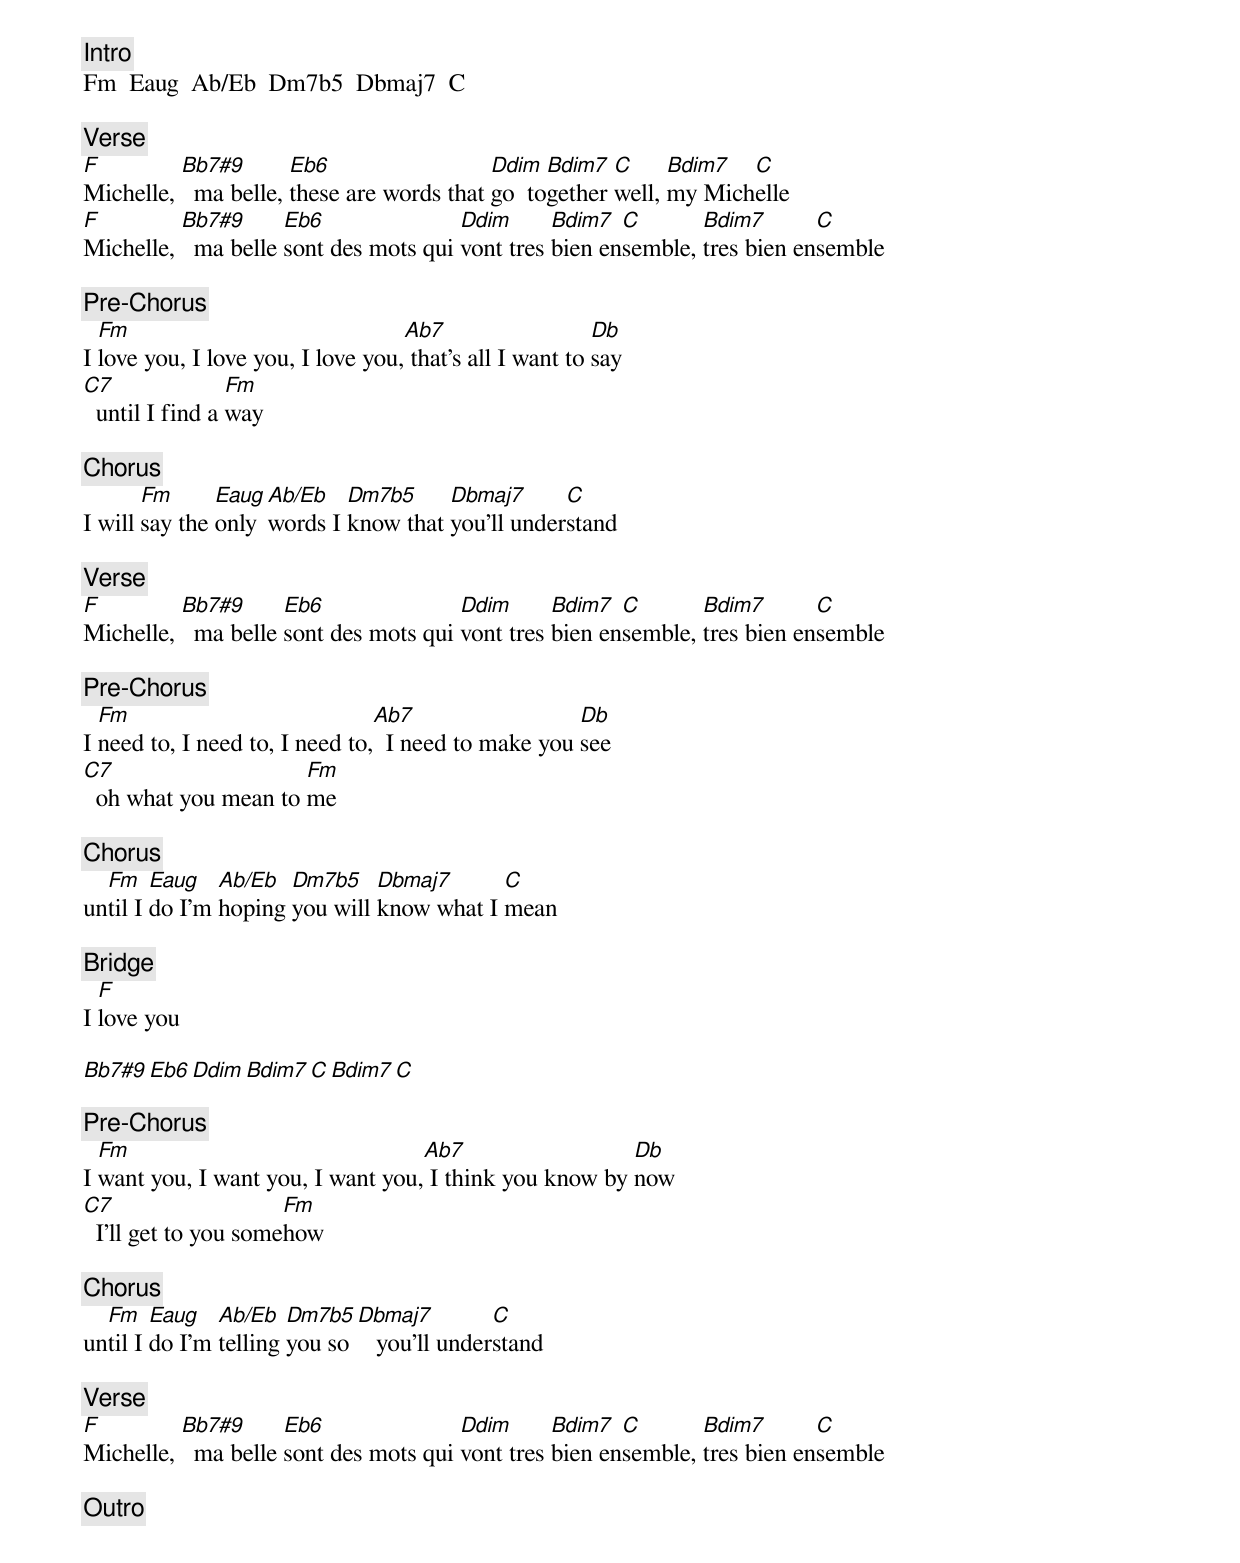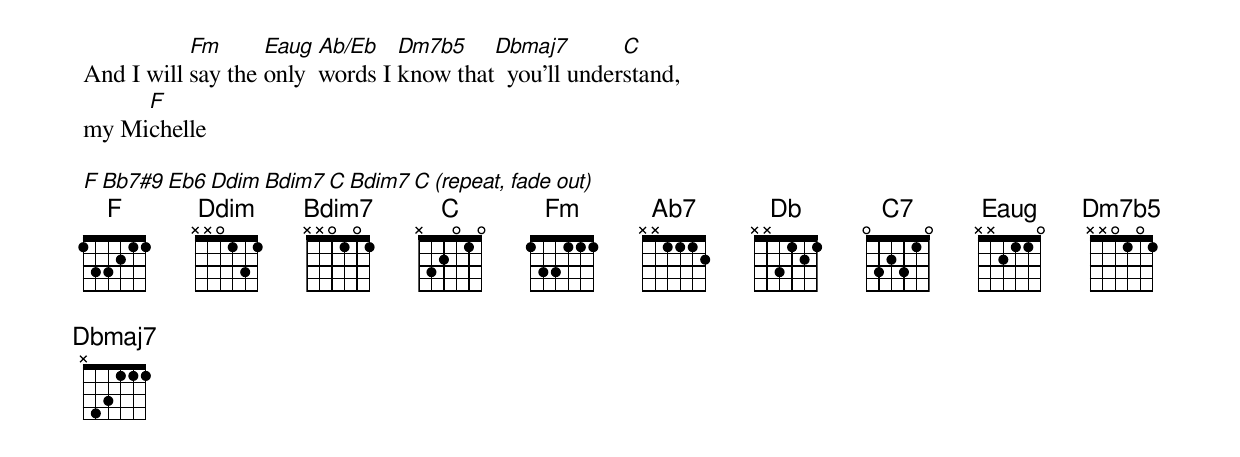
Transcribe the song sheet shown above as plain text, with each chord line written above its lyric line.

[Intro]
Fm  Eaug  Ab/Eb  Dm7b5  Dbmaj7  C

[Verse]
F         Bb7#9       Eb6                  Ddim  Bdim7  C     Bdim7  C
Michelle,   ma belle, these are words that go  together well, my Michelle
F         Bb7#9      Eb6               Ddim      Bdim7  C       Bdim7       C
Michelle,   ma belle sont des mots qui vont tres bien ensemble, tres bien ensemble

[Pre-Chorus]
  Fm                               Ab7                   Db
I love you, I love you, I love you, that's all I want to say
C7               Fm
  until I find a way

[Chorus]
       Fm      Eaug Ab/Eb   Dm7b5     Dbmaj7      C
I will say the only words I know that you'll understand

[Verse]
F         Bb7#9      Eb6               Ddim      Bdim7  C       Bdim7       C
Michelle,   ma belle sont des mots qui vont tres bien ensemble, tres bien ensemble

[Pre-Chorus]
  Fm                            Ab7                  Db
I need to, I need to, I need to,  I need to make you see
C7                    Fm
  oh what you mean to me

[Chorus]
  Fm    Eaug   Ab/Eb  Dm7b5    Dbmaj7      C
until I do I'm hoping you will know what I mean

[Bridge]
  F
I love you

Bb7#9  Eb6  Ddim  Bdim7  C  Bdim7  C

[Pre-Chorus]
  Fm                               Ab7                  Db
I want you, I want you, I want you, I think you know by now
C7                    Fm
  I'll get to you somehow

[Chorus]
  Fm    Eaug   Ab/Eb   Dm7b5  Dbmaj7         C
until I do I'm telling you so    you'll understand

[Verse]
F         Bb7#9      Eb6               Ddim      Bdim7  C       Bdim7       C
Michelle,   ma belle sont des mots qui vont tres bien ensemble, tres bien ensemble

[Outro]
           Fm      Eaug  Ab/Eb   Dm7b5    Dbmaj7        C
And I will say the only  words I know that  you'll understand,
     F
my Michelle

F Bb7#9  Eb6  Ddim  Bdim7  C  Bdim7  C (repeat, fade out)
